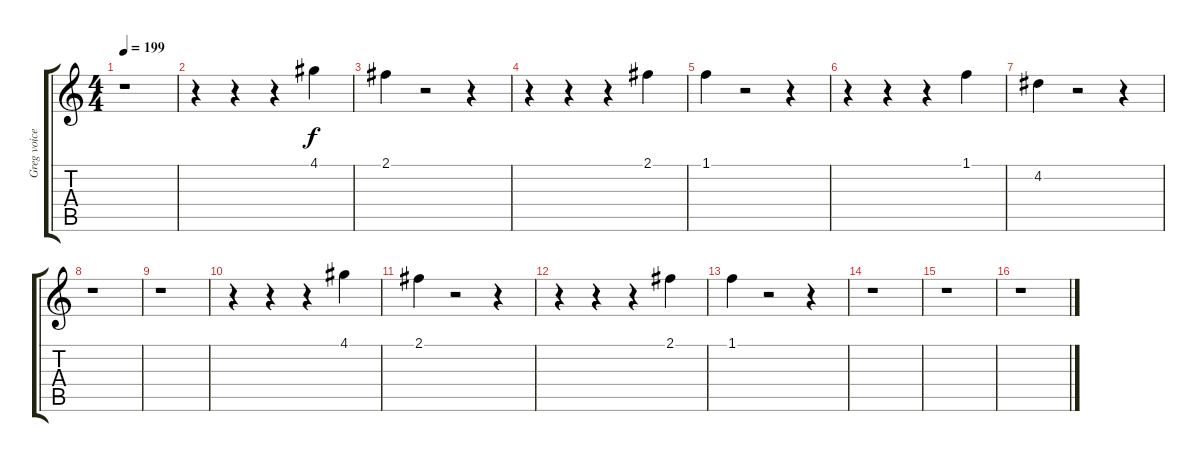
\track ("Greg voice" "Greg voice") {instrument distortionguitar}
\staff {score tabs}
\tuning (E4 B3 G3 D3 A2 E2) {hide}
\ts (4 4)
\tempo 199
\clef g2
\ks c
r.1{dy f} |
r.4 r.4 r.4 4.1.4 |
2.1.4 r.2 r.4 |
r.4 r.4 r.4 2.1.4 |
1.1.4 r.2 r.4 |
r.4 r.4 r.4 1.1.4 |
4.2.4 r.2 r.4 |
r.1 |
r.1 |
r.4 r.4 r.4 4.1.4 |
2.1.4 r.2 r.4 |
r.4 r.4 r.4 2.1.4 |
1.1.4 r.2 r.4 |
r.1 |
r.1 |
r.1
